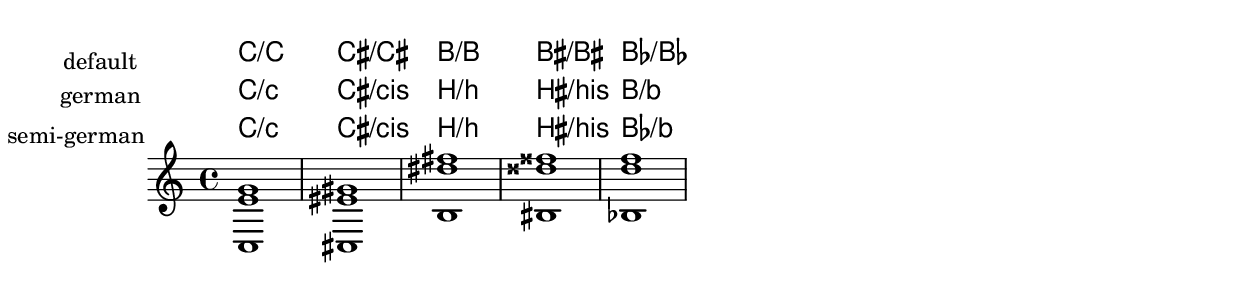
%% Do not edit this file; it is automatically
%% generated from LSR http://lsr.dsi.unimi.it
%% This file is in the public domain.
\version "2.13.16"

\header {
  lsrtags = "chords"

%% Translation of GIT committish: 2b0dc29608d6c3f5a03ead4877ae514c647adb74
  texidoces = "
La nomenclatura inglesa (predeterminada) para los acordes del cifrado
americano se puede cambiar por la alemana (@code{\\germanChords}
sustituye B y Bes por H y B) o por la semi-alemana
(@code{\\semiGermanChords} sustituye B y Bes por H y Bb).

"
  doctitlees = "Cambiar la nomenclatura de los acordes del cifrado americano por la notación alemana o semi-alemana"

  texidoc = "
The english naming of chords (default) can be changed to german
(@code{\\germanChords} replaces B and Bes with H and B) or semi-german
(@code{\\semiGermanChords} replaces B and Bes with H and Bb).




"
  doctitle = "Changing the chord names to German or semi-German notation"
} % begin verbatim

music = \chordmode {
  c1/c | cis/cis
  b1/b | bis/bis | bes/bes
}

%% The following is only here to print the names of the
%% chords styles; it can be removed if you do not need to
%% print them.

\layout {
  \context {
    \ChordNames
    \consists "Instrument_name_engraver"
  }
}

<<
  \new ChordNames {
    \set ChordNames.instrumentName = #"default"
    \music
  }
  \new ChordNames {
    \set ChordNames.instrumentName = #"german"
    \germanChords \music }
  \new ChordNames {
    \set ChordNames.instrumentName = #"semi-german"
    \semiGermanChords \music }
  \context Voice { \music }
>>

